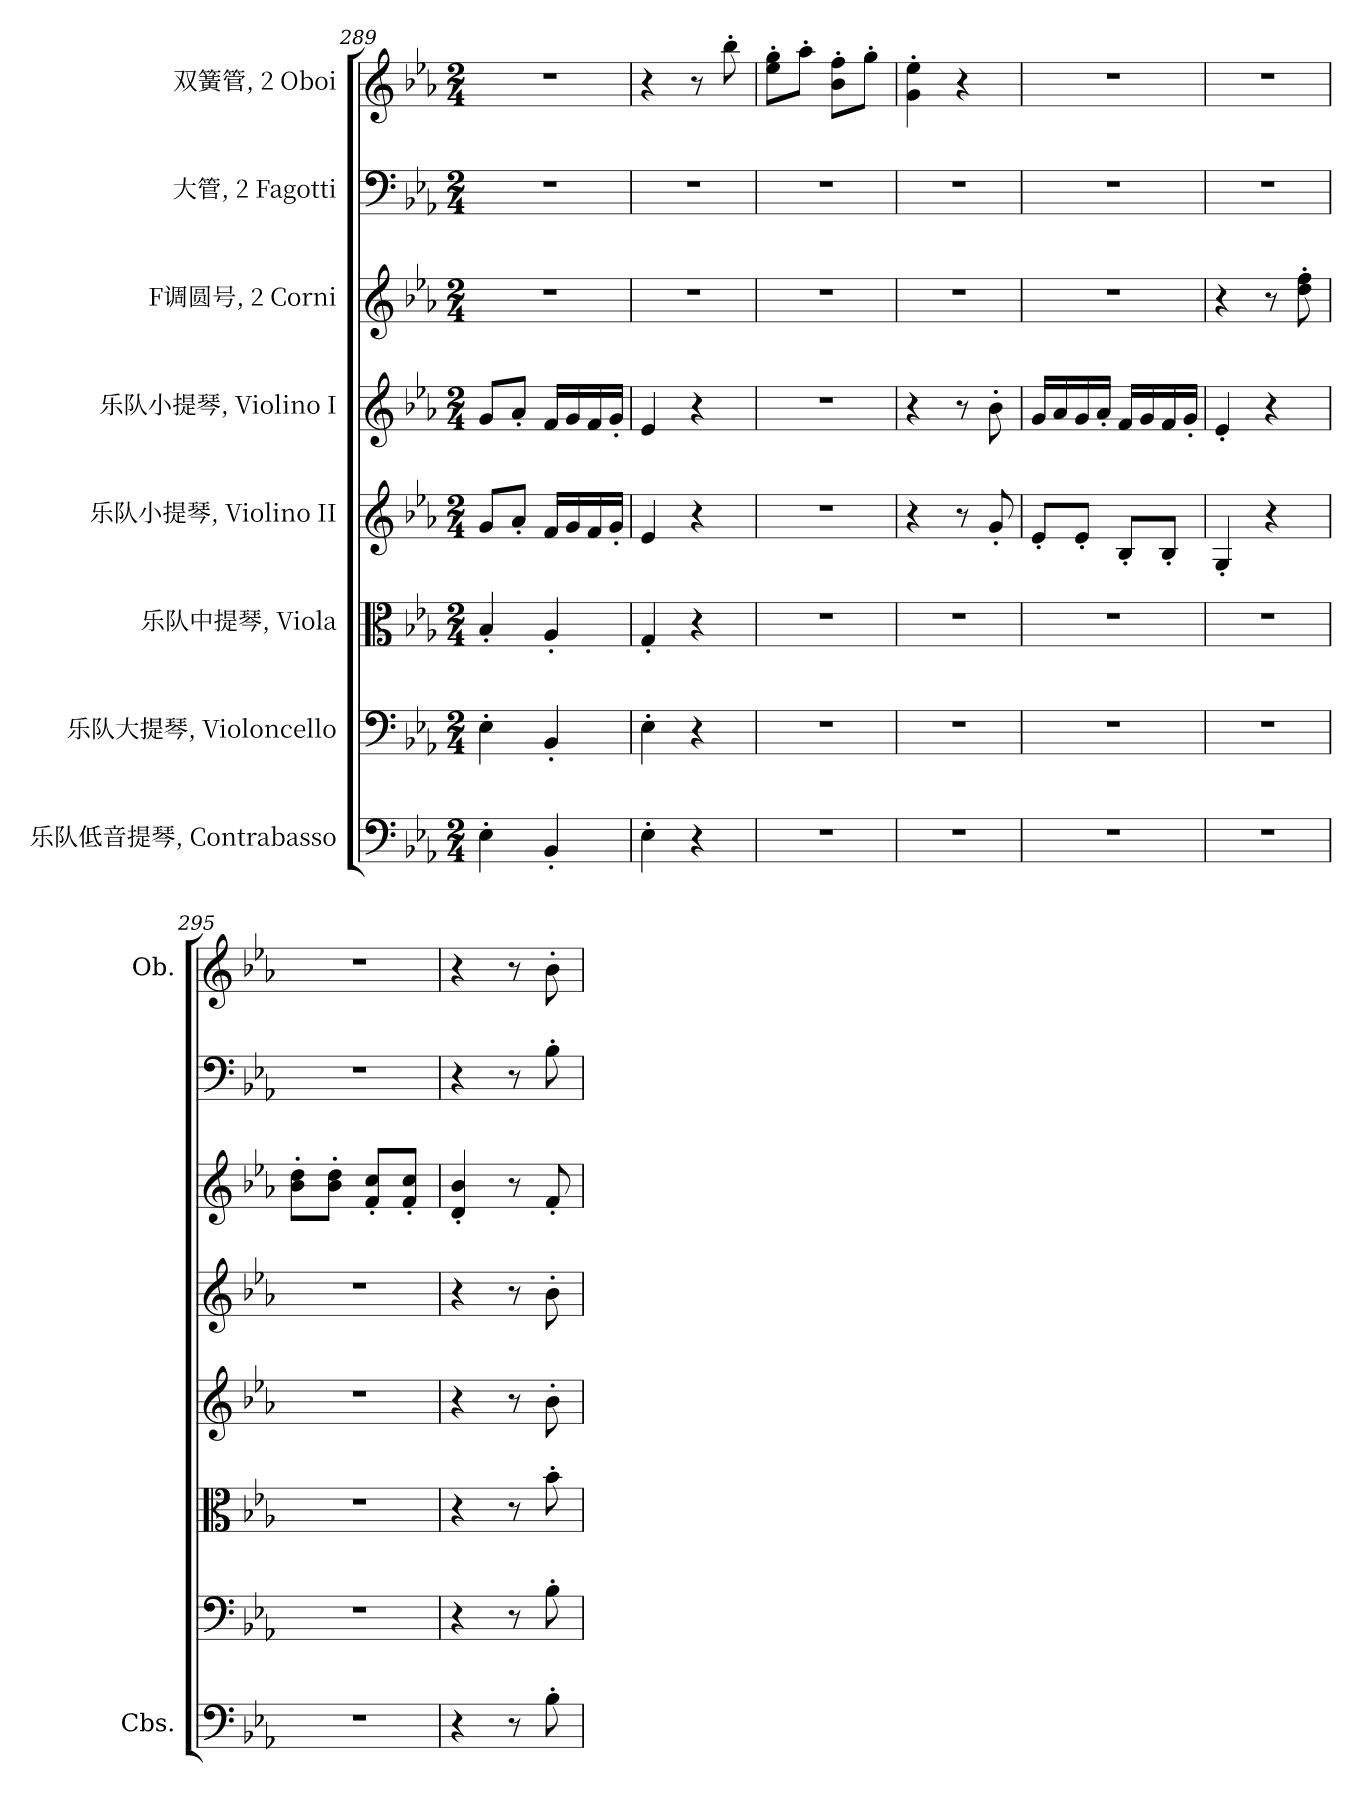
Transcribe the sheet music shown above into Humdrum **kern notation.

**kern	**kern	**kern	**kern	**kern	**kern	**kern	**kern
*part8	*part7	*part6	*part5	*part4	*part3	*part2	*part1
*staff8	*staff7	*staff6	*staff5	*staff4	*staff3	*staff2	*staff1
*I"乐队低音提琴, Contrabasso	*I"乐队大提琴, Violoncello	*I"乐队中提琴, Viola	*I"乐队小提琴, Violino II	*I"乐队小提琴, Violino I	*I"F调圆号, 2 Corni	*I"大管, 2 Fagotti	*I"双簧管, 2 Oboi
*I'Cbs.	*	*	*	*	*	*	*I'Ob.
*clefF4	*clefF4	*clefC3	*clefG2	*clefG2	*clefG2	*clefF4	*clefG2
*ITrd7c12	*	*	*	*	*ITrd4c7	*	*
*k[b-e-a-]	*k[b-e-a-]	*k[b-e-a-]	*k[b-e-a-]	*k[b-e-a-]	*k[b-e-a-d-]	*k[b-e-a-]	*k[b-e-a-]
*M2/4	*M2/4	*M2/4	*M2/4	*M2/4	*M2/4	*M2/4	*M2/4
=289	=289	=289	=289	=289	=289	=289	=289
4EE-'\	4E-'\	4B-'/	8g/L	8g/L	2r	2r	2r
.	.	.	8a-'/J	8a-'/J	.	.	.
4BBB-'/	4BB-'/	4A-'/	16f/LL	16f/LL	.	.	.
.	.	.	16g/	16g/	.	.	.
.	.	.	16f/	16f/	.	.	.
.	.	.	16g'/JJ	16g'/JJ	.	.	.
=290	=290	=290	=290	=290	=290	=290	=290
4EE-'\	4E-'\	4G'/	4e-/	4e-/	2r	2r	4r
4r	4r	4r	4r	4r	.	.	8r
.	.	.	.	.	.	.	8bb-'\
!!LO:PB:g=z
=291	=291	=291	=291	=291	=291	=291	=291
2r	2r	2r	2r	2r	2r	2r	8ee-\' 8gg\'L
.	.	.	.	.	.	.	8aa-'\J
.	.	.	.	.	.	.	8b-\' 8ff\'L
.	.	.	.	.	.	.	8gg'\J
=292	=292	=292	=292	=292	=292	=292	=292
2r	2r	2r	4r	4r	2r	2r	4g\' 4ee-\'
.	.	.	8r	8r	.	.	4r
.	.	.	8g'/	8b-'\	.	.	.
=293	=293	=293	=293	=293	=293	=293	=293
2r	2r	2r	8e-'/L	16g/LL	2r	2r	2r
.	.	.	.	16a-/	.	.	.
.	.	.	8e-'/J	16g/	.	.	.
.	.	.	.	16a-'/JJ	.	.	.
.	.	.	8B-'/L	16f/LL	.	.	.
.	.	.	.	16g/	.	.	.
.	.	.	8B-'/J	16f/	.	.	.
.	.	.	.	16g'/JJ	.	.	.
=294	=294	=294	=294	=294	=294	=294	=294
2r	2r	2r	4G'/	4e-'/	4r	2r	2r
.	.	.	4r	4r	8r	.	.
.	.	.	.	.	8g\' 8b-\'	.	.
=295	=295	=295	=295	=295	=295	=295	=295
2r	2r	2r	2r	2r	8e-\' 8g\'L	2r	2r
.	.	.	.	.	8e-\' 8g\'J	.	.
.	.	.	.	.	8B-/' 8f/'L	.	.
.	.	.	.	.	8B-/' 8f/'J	.	.
=296	=296	=296	=296	=296	=296	=296	=296
4r	4r	4r	4r	4r	4G/' 4e-/'	4r	4r
8r	8r	8r	8r	8r	8r	8r	8r
8BB-'\	8B-'\	8b-'\	8b-'\	8b-'\	8B-'/	8B-'\	8b-'\
=	=	=	=	=	=	=	=
*-	*-	*-	*-	*-	*-	*-	*-
